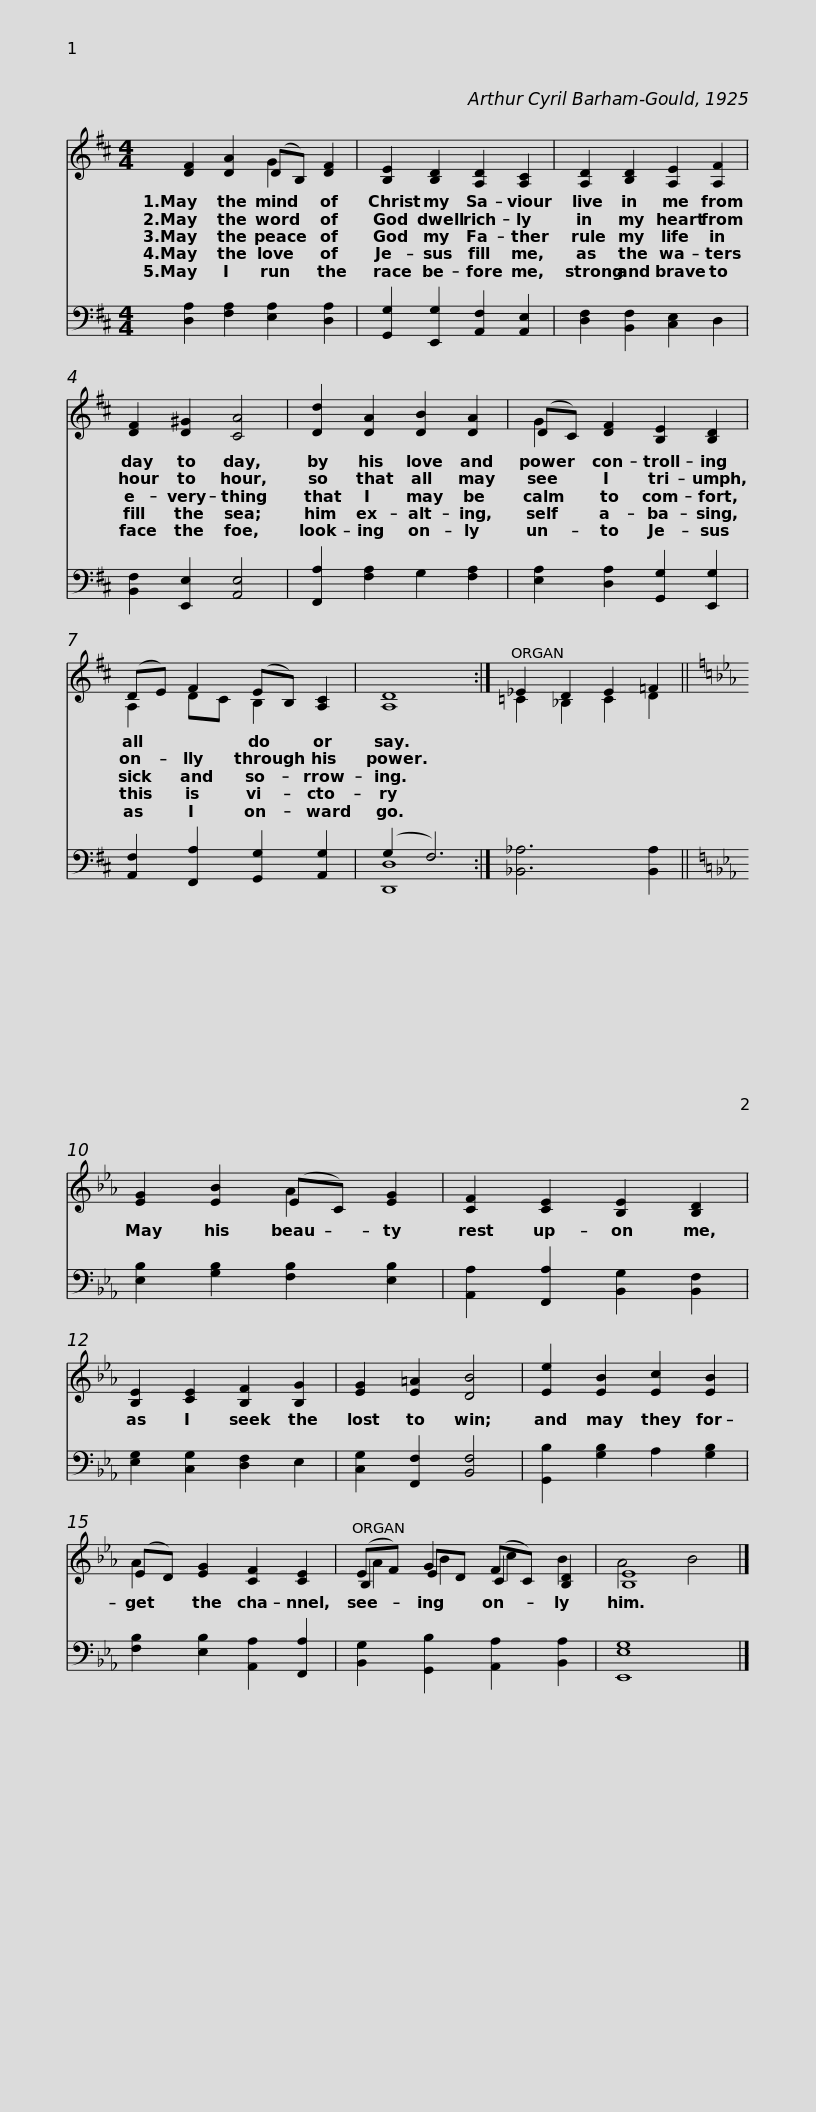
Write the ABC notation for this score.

X:1
%%score ( 1 2 3 ) ( 4 5 )
L:1/8
M:4/4
I:linebreak $
K:D
V:1 treble
V:2 treble
V:3 treble
V:4 bass
V:5 bass
V:1
 [DF]2 [DA]2 (DB,) [DF]2 | [B,E]2 [B,D]2 [A,D]2 [A,C]2 | [A,D]2 [B,D]2 [A,E]2 [A,F]2 | [DF]2 [D^G]2 [CA]4 |$ [Dd]2 [DA]2 [DB]2 [DA]2 | %5
 (DC) [DF]2 [B,E]2 [B,D]2 | (DE) F2 (EB,) [A,C]2 | [A,D]8 :|$ _E2 D2 E2 =F2 ||[K:Eb] [EG]2 [EB]2 (EC) [EG]2 | %10
 [CF]2 [CE]2 [B,E]2 [B,D]2 | [B,E]2 [CE]2 [B,F]2 [B,G]2 | [EG]2 [E=A]2 [DB]4 |$ [Ee]2 [EB]2 [Ec]2 [EB]2 | (ED) [EG]2 [CF]2 [CE]2 | %15
 (EF) G2 (FC) [B,D]2 | [B,E]8 |] %17
V:2
 x4 G2 x2 | x8 | x8 | x8 |$ x8 | %5
 G2 x6 | A,2 DC B,2 x2 | x8 :|$ =C2 _B,2 C2 D2 ||[K:Eb] x4 A2 x2 | %10
 x8 | x8 | x8 |$ x8 | A2 x6 | %15
 B,2 ED C2 x2 | x8 |] %17
V:3
 x8 | x8 | x8 | x8 |$ x8 | %5
 x8 | x8 | x8 :|$ x8 ||[K:Eb] x8 | %10
 x8 | x8 | x8 |$ x8 | x8 | %15
 A2 B2 c2 B2 | A4 B4 |] %17
V:4
 [D,A,]2 [F,A,]2 [E,A,]2 [D,A,]2 | [G,,G,]2 [E,,G,]2 [A,,F,]2 [A,,E,]2 | [D,F,]2 [B,,F,]2 [C,E,]2 D,2 | [B,,F,]2 [E,,E,]2 [A,,E,]4 |$ [F,,A,]2 [F,A,]2 G,2 [F,A,]2 | %5
 [E,A,]2 [D,A,]2 [G,,G,]2 [E,,G,]2 | [A,,F,]2 [F,,A,]2 [G,,G,]2 [A,,G,]2 | (G,2 F,6) :|$ [_B,,_A,]6 [B,,A,]2 ||[K:Eb] [E,B,]2 [G,B,]2 [F,B,]2 [E,B,]2 | %10
 [A,,A,]2 [F,,A,]2 [B,,G,]2 [B,,F,]2 | [E,G,]2 [C,G,]2 [D,F,]2 E,2 | [C,G,]2 [F,,F,]2 [B,,F,]4 |$ [G,,B,]2 [G,B,]2 A,2 [G,B,]2 | [F,B,]2 [E,B,]2 [A,,A,]2 [F,,A,]2 | %15
 [B,,G,]2 [G,,B,]2 [A,,A,]2 [B,,A,]2 | G,8 |] %17
V:5
 x8 | x8 | x8 | x8 |$ x8 | %5
 x8 | x8 | [D,,D,]8 :|$ x8 ||[K:Eb] x8 | %10
 x8 | x8 | x8 |$ x8 | x8 | %15
 x8 | [E,,E,]8 |] %17
